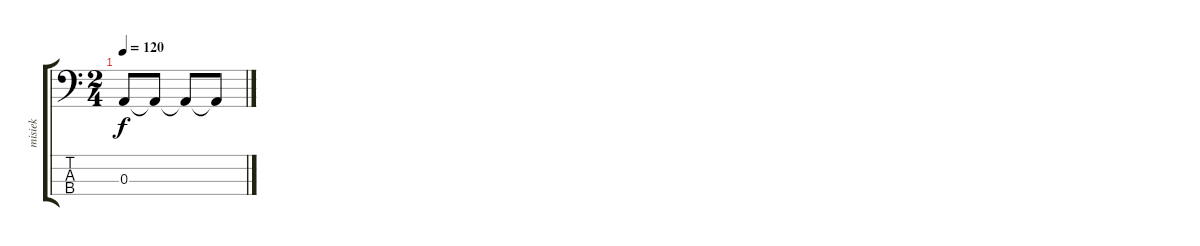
\track ("misiek" "misiek") {instrument electricbassfinger}
\staff {score tabs}
\tuning (G2 D2 A1 E1) {hide}
\ts (2 4)
\tempo 120
\clef f4
\ks c
0.3.8{dy f} 0.3{t}.8 0.3{t}.8 0.3{t}.8
